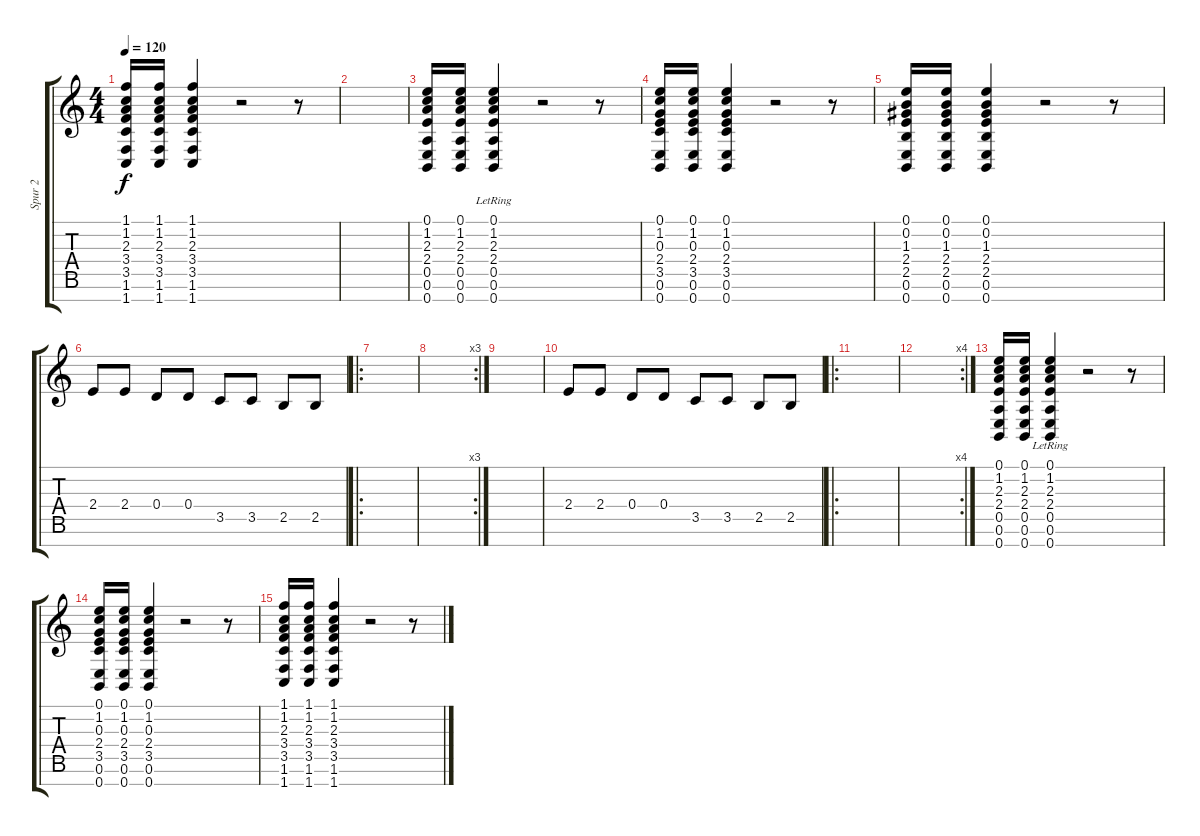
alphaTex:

\track ("Spur 2" "Spur 2") {instrument overdrivenguitar}
\staff {score tabs}
\tuning (E4 B3 G3 D3 A2 E2 B1) {hide}
\ts (4 4)
\tempo 120
\clef g2
\ks c
(1.1 1.2 2.3 3.4 3.5 1.6 1.7).16{dy f} (1.1 1.2 2.3 3.4 3.5 1.6 1.7).16 (1.1 1.2 2.3 3.4 3.5 1.6 1.7).4 r.2 r.8 |
|
(0.1 1.2 2.3 2.4 0.5 0.6 0.7).16 (0.1 1.2 2.3 2.4 0.5 0.6 0.7).16 (0.1 1.2 2.3{lr} 2.4 0.5 0.6 0.7).4 r.2 r.8 |
(0.1 1.2 0.3 2.4 3.5 0.6 0.7).16 (0.1 1.2 0.3 2.4 3.5 0.6 0.7).16 (0.1 1.2 0.3 2.4 3.5 0.6 0.7).4 r.2 r.8 |
(0.1 0.2 1.3 2.4 2.5 0.6 0.7).16 (0.1 0.2 1.3 2.4 2.5 0.6 0.7).16 (0.1 0.2 1.3 2.4 2.5 0.6 0.7).4 r.2 r.8 |
2.4.8 2.4.8 0.4.8 0.4.8 3.5.8 3.5.8 2.5.8 2.5.8 |
\ro
|
\rc 3
|
|
2.4.8 2.4.8 0.4.8 0.4.8 3.5.8 3.5.8 2.5.8 2.5.8 |
\ro
|
\rc 4
|
(0.1 1.2 2.3 2.4 0.5 0.6 0.7).16 (0.1 1.2 2.3 2.4 0.5 0.6 0.7).16 (0.1 1.2 2.3{lr} 2.4 0.5 0.6 0.7).4 r.2 r.8 |
(0.1 1.2 0.3 2.4 3.5 0.6 0.7).16 (0.1 1.2 0.3 2.4 3.5 0.6 0.7).16 (0.1 1.2 0.3 2.4 3.5 0.6 0.7).4 r.2 r.8 |
(1.1 1.2 2.3 3.4 3.5 1.6 1.7).16 (1.1 1.2 2.3 3.4 3.5 1.6 1.7).16 (1.1 1.2 2.3 3.4 3.5 1.6 1.7).4 r.2 r.8
